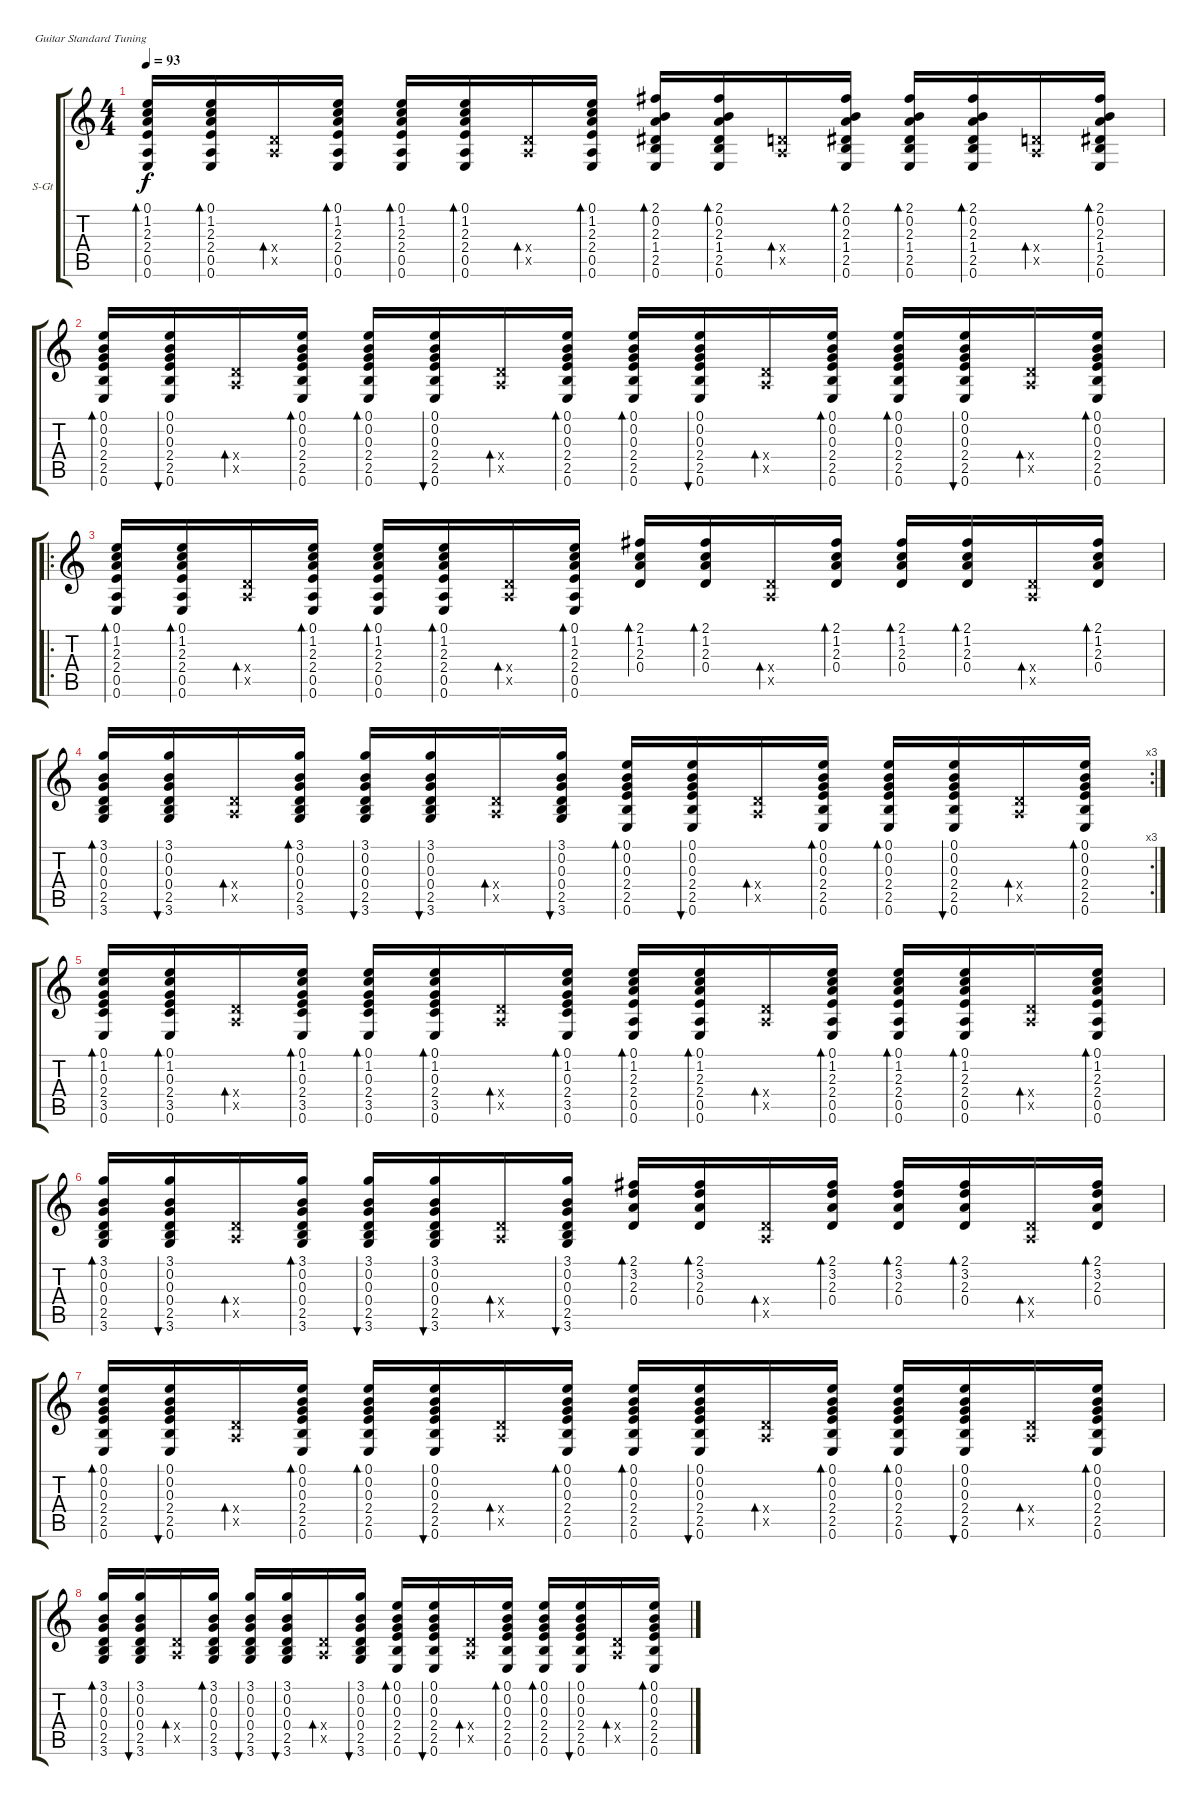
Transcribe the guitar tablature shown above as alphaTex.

\defaultSystemsLayout 4
\bracketExtendMode groupsimilarinstruments
\firstSystemTrackNameOrientation horizontal
\otherSystemsTrackNameOrientation horizontal
\track ("Steel Guitar" "S-Gt") {instrument acousticguitarsteel}
\staff {score tabs}
\tuning (E4 B3 G3 D3 A2 E2)
\ts (4 4)
\tempo 93
\clef g2
\ks c
(2.4 0.5 0.6 2.3 1.2 0.1).16{bd 60 dy f} (2.4 0.5 0.6 2.3 1.2 0.1).16{bd 60} (0.4{x} 0.5{x}).16{bd 60} (2.4 0.5 0.6 2.3 1.2 0.1).16{bd 60} (2.4 0.5 0.6 2.3 1.2 0.1).16{bd 60} (2.4 0.5 0.6 2.3 1.2 0.1).16{bd 60} (0.4{x} 0.5{x}).16{bd 60} (2.4 0.5 0.6 2.3 1.2 0.1).16{bd 60} (1.4 2.5 0.6 2.3 0.2 2.1).16{bd 60} (1.4 2.5 0.6 2.3 0.2 2.1).16{bd 60} (0.4{x} 0.5{x}).16{bd 60} (1.4 2.5 0.6 2.3 0.2 2.1).16{bd 60} (1.4 2.5 0.6 2.3 0.2 2.1).16{bd 60} (1.4 2.5 0.6 2.3 0.2 2.1).16{bd 60} (0.4{x} 0.5{x}).16{bd 60} (1.4 2.5 0.6 2.3 0.2 2.1).16{bd 60} |
(2.4 2.5 0.6 0.3 0.2 0.1).16{bd 60} (2.4 2.5 0.6 0.3 0.2 0.1).16{bu 60} (0.4{x} 0.5{x}).16{bd 60} (2.4 2.5 0.6 0.3 0.2 0.1).16{bd 60} (2.4 2.5 0.6 0.3 0.2 0.1).16{bd 60} (2.4 2.5 0.6 0.3 0.2 0.1).16{bu 60} (0.4{x} 0.5{x}).16{bd 60} (2.4 2.5 0.6 0.3 0.2 0.1).16{bd 60} (2.4 2.5 0.6 0.3 0.2 0.1).16{bd 60} (2.4 2.5 0.6 0.3 0.2 0.1).16{bu 60} (0.4{x} 0.5{x}).16{bd 60} (2.4 2.5 0.6 0.3 0.2 0.1).16{bd 60} (2.4 2.5 0.6 0.3 0.2 0.1).16{bd 60} (2.4 2.5 0.6 0.3 0.2 0.1).16{bu 60} (0.4{x} 0.5{x}).16{bd 60} (2.4 2.5 0.6 0.3 0.2 0.1).16{bd 60} |
\ro
(2.4 0.5 0.6 2.3 1.2 0.1).16{bd 60} (2.4 0.5 0.6 2.3 1.2 0.1).16{bd 60} (0.4{x} 0.5{x}).16{bd 60} (2.4 0.5 0.6 2.3 1.2 0.1).16{bd 60} (2.4 0.5 0.6 2.3 1.2 0.1).16{bd 60} (2.4 0.5 0.6 2.3 1.2 0.1).16{bd 60} (0.4{x} 0.5{x}).16{bd 60} (2.4 0.5 0.6 2.3 1.2 0.1).16{bd 60} (0.4 2.3 1.2 2.1).16{bd 60} (0.4 2.3 1.2 2.1).16{bd 60} (0.4{x} 0.5{x}).16{bd 60} (0.4 2.3 1.2 2.1).16{bd 60} (0.4 2.3 1.2 2.1).16{bd 60} (0.4 2.3 1.2 2.1).16{bd 60} (0.4{x} 0.5{x}).16{bd 60} (0.4 2.3 1.2 2.1).16{bd 60} |
\rc 3
(0.4 2.5 3.6 0.3 0.2 3.1).16{bd 60} (0.4 2.5 3.6 0.3 0.2 3.1).16{bu 60} (0.4{x} 0.5{x}).16{bd 60} (0.4 2.5 3.6 0.3 0.2 3.1).16{bd 60} (0.4 2.5 3.6 0.3 0.2 3.1).16{bu 60} (0.4 2.5 3.6 0.3 0.2 3.1).16{bu 60} (0.4{x} 0.5{x}).16{bd 60} (0.4 2.5 3.6 0.3 0.2 3.1).16{bu 60} (2.4 2.5 0.6 0.3 0.2 0.1).16{bd 60} (2.4 2.5 0.6 0.3 0.2 0.1).16{bu 60} (0.4{x} 0.5{x}).16{bd 60} (2.4 2.5 0.6 0.3 0.2 0.1).16{bd 60} (2.4 2.5 0.6 0.3 0.2 0.1).16{bd 60} (2.4 2.5 0.6 0.3 0.2 0.1).16{bu 60} (0.4{x} 0.5{x}).16{bd 60} (2.4 2.5 0.6 0.3 0.2 0.1).16{bd 60} |
(2.4 3.5 0.6 0.3 1.2 0.1).16{bd 60} (2.4 3.5 0.6 0.3 1.2 0.1).16{bd 60} (0.4{x} 0.5{x}).16{bd 60} (2.4 3.5 0.6 0.3 1.2 0.1).16{bd 60} (2.4 3.5 0.6 0.3 1.2 0.1).16{bd 60} (2.4 3.5 0.6 0.3 1.2 0.1).16{bd 60} (0.4{x} 0.5{x}).16{bd 60} (2.4 3.5 0.6 0.3 1.2 0.1).16{bd 60} (2.4 0.5 0.6 2.3 1.2 0.1).16{bd 60} (2.4 0.5 0.6 2.3 1.2 0.1).16{bd 60} (0.4{x} 0.5{x}).16{bd 60} (2.4 0.5 0.6 2.3 1.2 0.1).16{bd 60} (2.4 0.5 0.6 2.3 1.2 0.1).16{bd 60} (2.4 0.5 0.6 2.3 1.2 0.1).16{bd 60} (0.4{x} 0.5{x}).16{bd 60} (2.4 0.5 0.6 2.3 1.2 0.1).16{bd 60} |
(0.4 2.5 3.6 0.3 0.2 3.1).16{bd 60} (0.4 2.5 3.6 0.3 0.2 3.1).16{bu 60} (0.4{x} 0.5{x}).16{bd 60} (0.4 2.5 3.6 0.3 0.2 3.1).16{bd 60} (0.4 2.5 3.6 0.3 0.2 3.1).16{bu 60} (0.4 2.5 3.6 0.3 0.2 3.1).16{bu 60} (0.4{x} 0.5{x}).16{bd 60} (0.4 2.5 3.6 0.3 0.2 3.1).16{bu 60} (0.4 2.3 3.2 2.1).16{bd 60} (0.4 2.3 3.2 2.1).16{bd 60} (0.4{x} 0.5{x}).16{bd 60} (0.4 2.3 3.2 2.1).16{bd 60} (0.4 2.3 3.2 2.1).16{bd 60} (0.4 2.3 3.2 2.1).16{bd 60} (0.4{x} 0.5{x}).16{bd 60} (0.4 2.3 3.2 2.1).16{bd 60} |
(2.4 2.5 0.6 0.3 0.2 0.1).16{bd 60} (2.4 2.5 0.6 0.3 0.2 0.1).16{bu 60} (0.4{x} 0.5{x}).16{bd 60} (2.4 2.5 0.6 0.3 0.2 0.1).16{bd 60} (2.4 2.5 0.6 0.3 0.2 0.1).16{bd 60} (2.4 2.5 0.6 0.3 0.2 0.1).16{bu 60} (0.4{x} 0.5{x}).16{bd 60} (2.4 2.5 0.6 0.3 0.2 0.1).16{bd 60} (2.4 2.5 0.6 0.3 0.2 0.1).16{bd 60} (2.4 2.5 0.6 0.3 0.2 0.1).16{bu 60} (0.4{x} 0.5{x}).16{bd 60} (2.4 2.5 0.6 0.3 0.2 0.1).16{bd 60} (2.4 2.5 0.6 0.3 0.2 0.1).16{bd 60} (2.4 2.5 0.6 0.3 0.2 0.1).16{bu 60} (0.4{x} 0.5{x}).16{bd 60} (2.4 2.5 0.6 0.3 0.2 0.1).16{bd 60} |
(0.4 2.5 3.6 0.3 0.2 3.1).16{bd 60} (0.4 2.5 3.6 0.3 0.2 3.1).16{bu 60} (0.4{x} 0.5{x}).16{bd 60} (0.4 2.5 3.6 0.3 0.2 3.1).16{bd 60} (0.4 2.5 3.6 0.3 0.2 3.1).16{bu 60} (0.4 2.5 3.6 0.3 0.2 3.1).16{bu 60} (0.4{x} 0.5{x}).16{bd 60} (0.4 2.5 3.6 0.3 0.2 3.1).16{bu 60} (2.4 2.5 0.6 0.3 0.2 0.1).16{bd 60} (2.4 2.5 0.6 0.3 0.2 0.1).16{bu 60} (0.4{x} 0.5{x}).16{bd 60} (2.4 2.5 0.6 0.3 0.2 0.1).16{bd 60} (2.4 2.5 0.6 0.3 0.2 0.1).16{bd 60} (2.4 2.5 0.6 0.3 0.2 0.1).16{bu 60} (0.4{x} 0.5{x}).16{bd 60} (2.4 2.5 0.6 0.3 0.2 0.1).16{bd 60}
